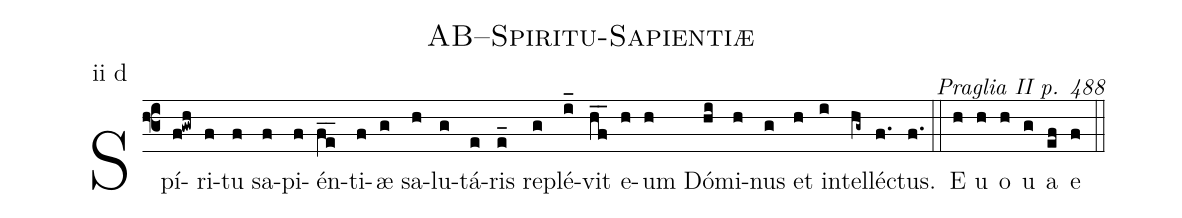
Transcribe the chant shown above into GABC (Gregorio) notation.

name: AB--Spiritu-Sapientiæ;
commentary: Praglia II p. 488;
annotation: ii d;
%%
(f3) Spí(f!gwh)ri(f)tu(f) sa(f)pi(f)én(fe__)ti(f)æ(g) sa(h)lu(g)tá(e)ris(e_) re(g)plé(i_)vit(hf__) e(h)um(h) Dó(hi)mi(h)nus(g) et(h) in(i)tel(hg~)léc(f.)tus.(f.) (::) E(h) u(h) o(h) u(g) a(ef) e(f) (::)
